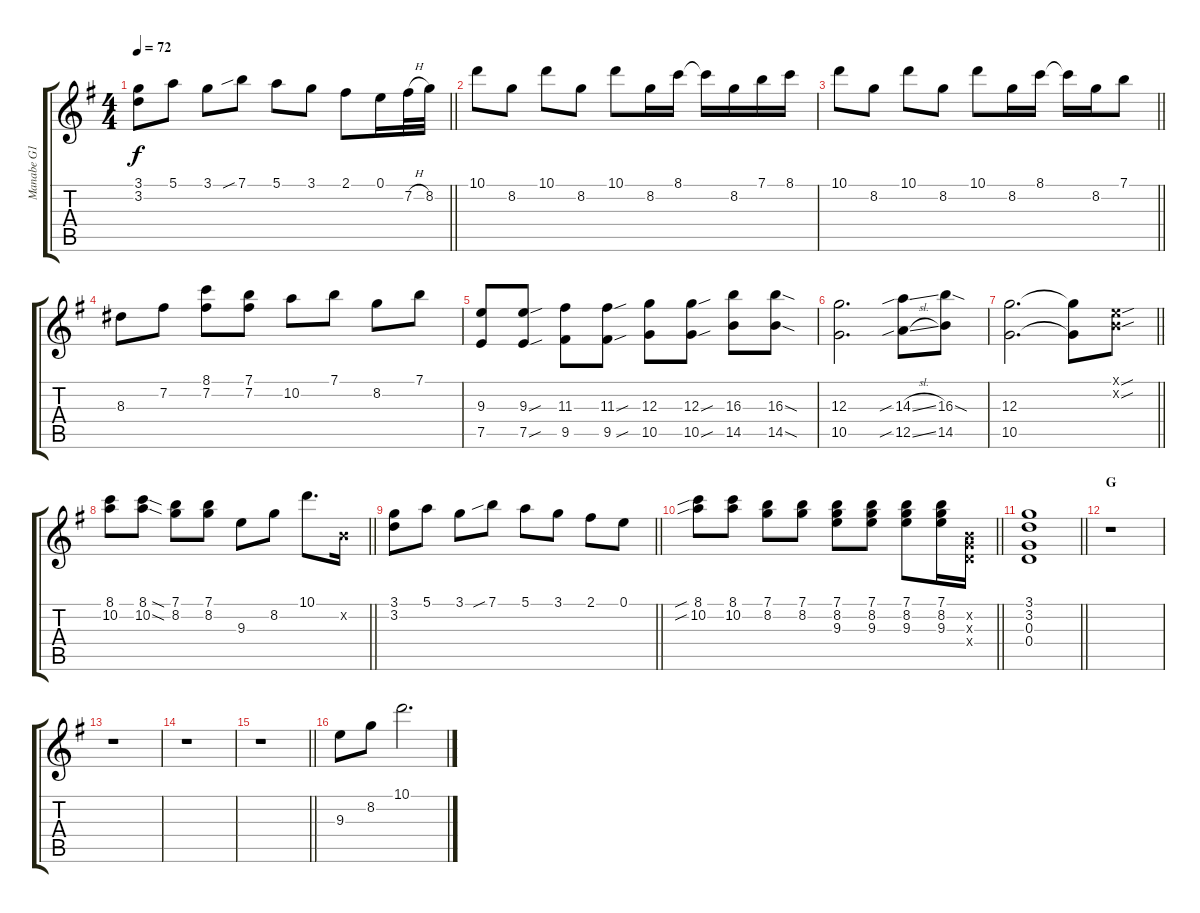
\track ("Manabe G1" "Manabe G1") {instrument overdrivenguitar}
\staff {score tabs}
\tuning (E4 B3 G3 D3 A2 E2) {hide}
\ts (4 4)
\tempo 72
\clef g2
\barLineRight lightlight
\ks g
(3.1 3.2).8{dy f} 5.1.8 3.1.8 7.1{sib}.8 5.1.8 3.1.8 2.1.8 0.1.16 7.2{h}.32 8.2.32 |
\section ("" "")
10.1.8 8.2.8 10.1.8 8.2.8 10.1.8 8.2.16 8.1.16 8.1{t}.16 8.2.16 7.1.16 8.1.16 |
\barLineRight lightlight
10.1.8 8.2.8 10.1.8 8.2.8 10.1.8 8.2.16 8.1.16 8.1{t}.16 8.2.16 7.1.8 |
\section ("" "")
8.3.8 7.2.8 (8.1 7.2).8 (7.1 7.2).8 10.2.8 7.1.8 8.2.8 7.1.8 |
(9.3 7.5).8 (9.3{sou} 7.5{sou}).8 (11.3 9.5).8 (11.3{sou} 9.5{sou}).8 (12.3 10.5).8 (12.3{sou} 10.5{sou}).8 (16.3 14.5).8 (16.3{sod} 14.5{sod}).8 |
(12.3 10.5).2{d} (14.3{sib sl} 12.5{sib sl}).8 (16.3{sod} 14.5).8 |
\barLineRight lightlight
(12.3 10.5).2{d} (12.3{t} 10.5{t}).8 (0.1{sou x} 0.2{sou x}).8 |
\section ("" "")
\barLineRight lightlight
(8.1 10.2).8 (8.1{sod} 10.2{sod}).8 (7.1 8.2).8 (7.1 8.2).8 9.3.8 8.2.8 10.1.8{d} 0.2{x}.16 |
\section ("" "")
\barLineRight lightlight
(3.1 3.2).8 5.1.8 3.1.8 7.1{sib}.8 5.1.8 3.1.8 2.1.8 0.1.8 |
\barLineRight lightlight
(8.1{sib} 10.2{sib}).8 (8.1 10.2).8 (7.1 8.2).8 (7.1 8.2).8 (7.1 8.2 9.3).8 (7.1 8.2 9.3).8 (7.1 8.2 9.3).8 (7.1 8.2 9.3).16 (0.2{x} 0.3{x} 0.4{x}).16 |
\section ("" "")
\barLineRight lightlight
(3.1 3.2 0.3 0.4).1 |
\section ("" "G")
r.1 |
r.1 |
r.1 |
\barLineRight lightlight
r.1 |
\section ("" "")
9.3.8 8.2.8 10.1.2{d}
